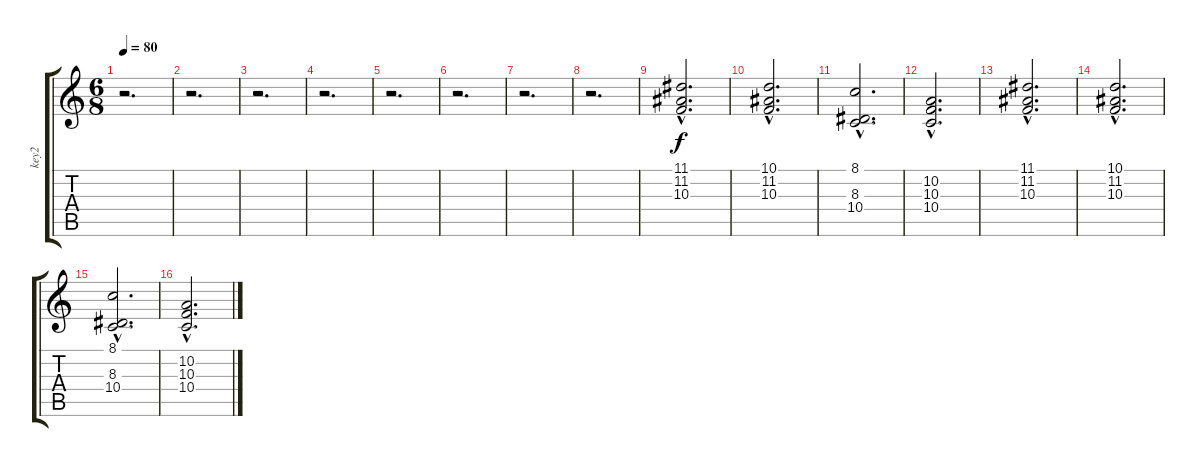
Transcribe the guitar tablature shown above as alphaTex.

\track ("key2" "key2") {instrument choiraahs}
\staff {score tabs}
\tuning (E4 B3 G3 D3 A2 E2) {hide}
\ts (6 8)
\tempo 80
\clef g2
\ks c
r.2{d dy f} |
r.2{d} |
r.2{d} |
r.2{d} |
r.2{d} |
r.2{d} |
r.2{d} |
r.2{d} |
(11.1{hac} 11.2{hac} 10.3{hac}).2{d} |
(10.1{hac} 11.2{hac} 10.3{hac}).2{d} |
(8.1{hac} 8.3{hac} 10.4{hac}).2{d} |
(10.2{hac} 10.3{hac} 10.4{hac}).2{d} |
(11.1{hac} 11.2{hac} 10.3{hac}).2{d} |
(10.1{hac} 11.2{hac} 10.3{hac}).2{d} |
(8.1{hac} 8.3{hac} 10.4{hac}).2{d} |
(10.2{hac} 10.3{hac} 10.4{hac}).2{d}
